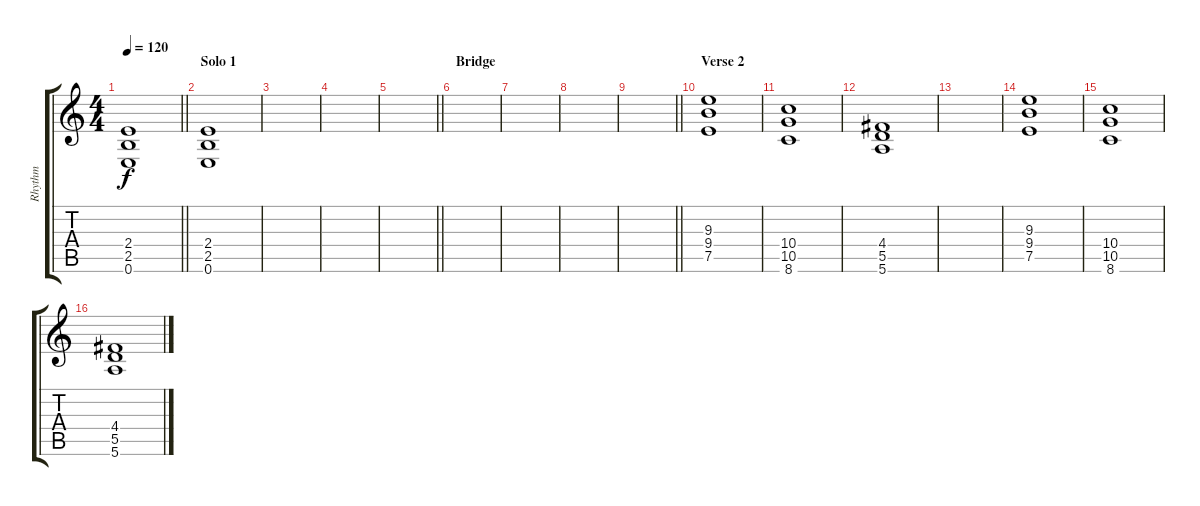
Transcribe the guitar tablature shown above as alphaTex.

\track ("Rhythm" "Rhythm") {instrument distortionguitar}
\staff {score tabs}
\tuning (E4 B3 G3 D3 A2 E2) {hide}
\ts (4 4)
\tempo 120
\clef g2
\barLineRight lightlight
\ks c
(2.4 2.5 0.6).1{dy f} |
\section ("" "Solo 1")
(2.4 2.5 0.6).1 |
|
|
\barLineRight lightlight
|
\section ("" "Bridge")
|
|
|
\barLineRight lightlight
|
\section ("" "Verse 2")
(9.3 9.4 7.5).1 |
(10.4 10.5 8.6).1 |
(4.4 5.5 5.6).1 |
|
(9.3 9.4 7.5).1 |
(10.4 10.5 8.6).1 |
(4.4 5.5 5.6).1
